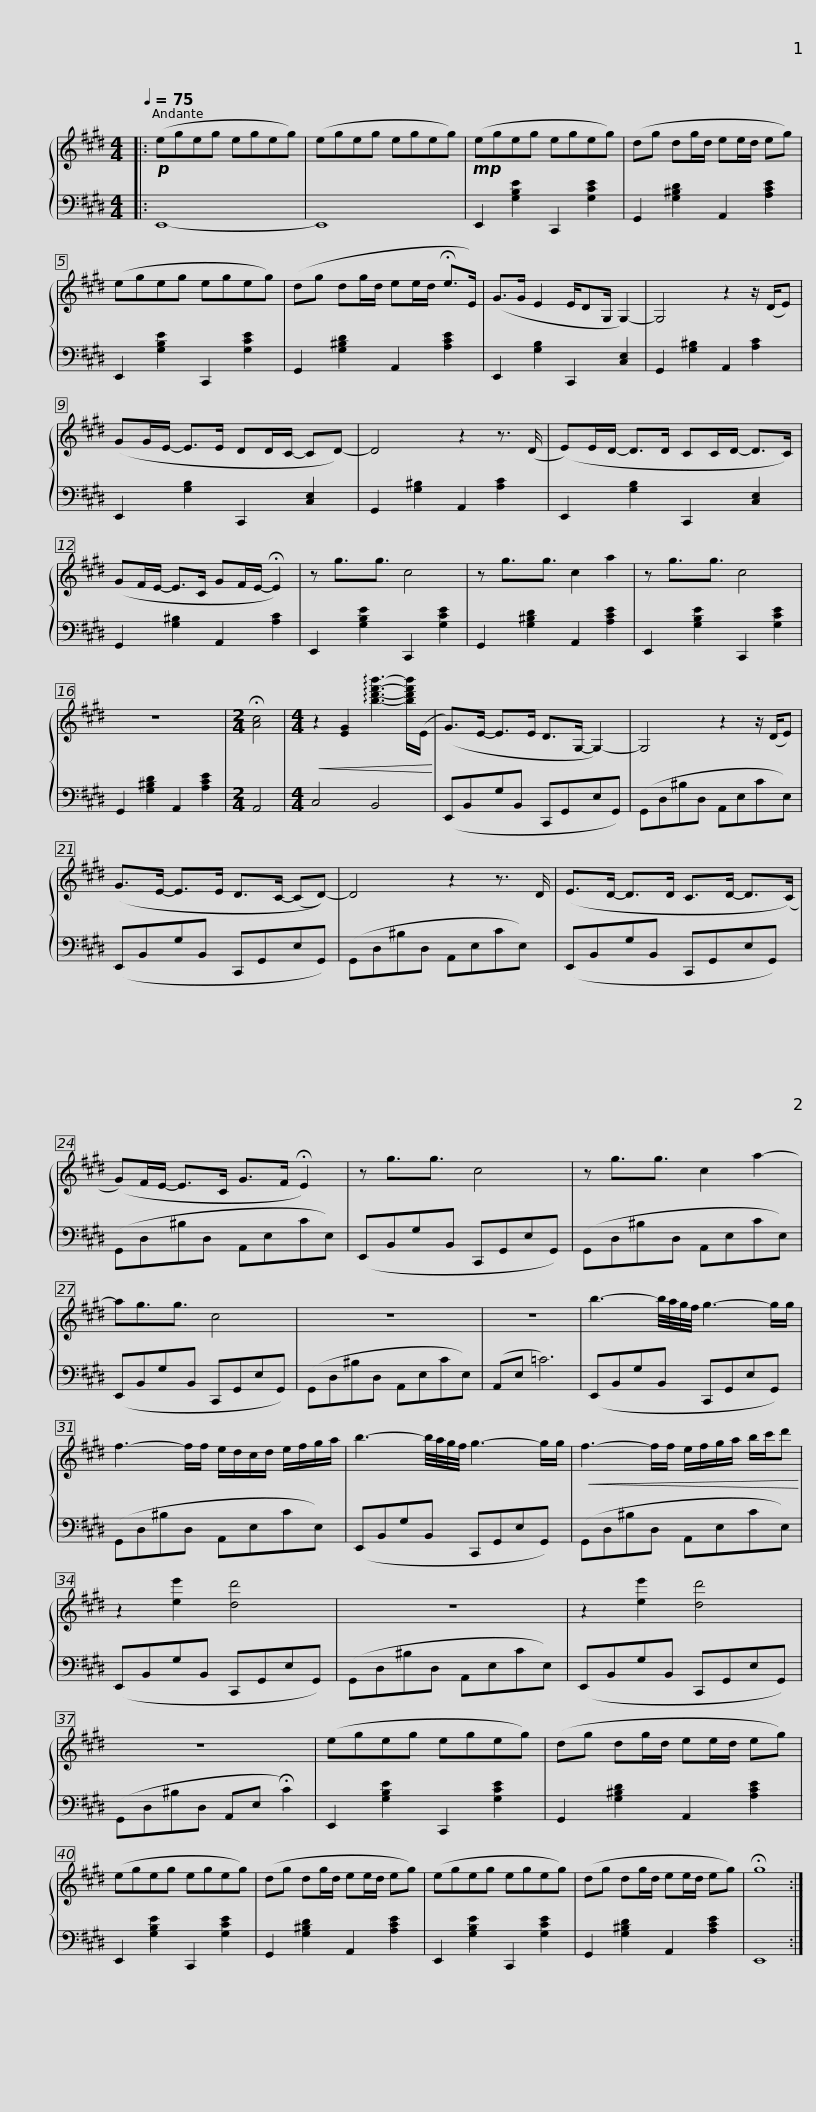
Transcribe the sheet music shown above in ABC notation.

X:1
%%score { 1 | 2 }
L:1/8
Q:1/4=75
M:4/4
I:linebreak $
K:E
V:1 treble
V:2 bass
V:1
|:!p! (egeg egeg) | (egeg egeg) |!mp! (egeg egeg) | (dg dg/d/ ee/d/ eg) |$ (egeg egeg) | %5
 (dg dg/d/ ee/d/ !fermata!e>E) | (G>G E2 E/DG,/ G,2-) | G,4 z2 z/ (D/E) |$ (GG/E/- E>E DD/C/- CD-) | D4 z2 z3/2 (D/ | %10
 (E)E/D/- D>D CC/D/- D>C) | (GF/E/- E>C GF/E/- !fermata!E2) |$ z g3/2g3/2 c4 | z g3/2g3/2 c2 a2 | z g3/2g3/2 c4 | %15
 z8 |[M:2/4] !fermata![Ac]4 |[M:4/4]!<(! z2 [EG]2 !arpeggio![bd'f'b']3- [bd'f'b']/(E/!<)! |$ (G>)E- E>E D>G,- G,2-) | G,4 z2 z/ (D/E) | %20
 (G>E- E>E D>C- (CD-)) | D4 z2 z3/2 D/ |$ (E>D- D>D C>D- D>(C) | (G)F/E/- E>C G>F !fermata!E2) | z g3/2g3/2 c4 | %25
 z g3/2g3/2 c2 a2- |$ ag3/2g3/2 c4 | z8 | z8 | b3- b/4a/4g/4f/4 g3- g/g/ |$ %30
 f3- f/f/ e/d/c/d/ e/f/g/a/ | b3- b/4a/4g/4f/4 g3- g/g/ |!<(! f3- f/f/ e/f/g/a/ b/c'/d'!<)! |$ z2 [ee']2 [dd']4 | z8 | %35
 z2 [ee']2 [dd']4 | z8 | (egeg egeg) |$ (dg dg/d/ ee/d/ eg) | (egeg egeg) | %40
 (dg dg/d/ ee/d/ eg) | (egeg egeg) |$ (dg dg/d/ ee/d/ eg) | !fermata!g8 :| %44
V:2
|: E,,8- | E,,8 | E,,2 [G,B,E]2 C,,2 [G,CE]2 | G,,2 [G,^B,D]2 A,,2 [A,CE]2 |$ E,,2 [G,B,E]2 C,,2 [G,CE]2 | %5
 G,,2 [G,^B,D]2 A,,2 [A,CE]2 | E,,2 [G,B,]2 C,,2 [C,E,]2 | G,,2 [G,^B,]2 A,,2 [A,C]2 |$ E,,2 [G,B,]2 C,,2 [C,E,]2 | G,,2 [G,^B,]2 A,,2 [A,C]2 | %10
 E,,2 [G,B,]2 C,,2 [C,E,]2 | G,,2 [G,^B,]2 A,,2 [A,C]2 |$ E,,2 [G,B,E]2 C,,2 [G,CE]2 | G,,2 [G,^B,D]2 A,,2 [A,CE]2 | E,,2 [G,B,E]2 C,,2 [G,CE]2 | %15
 G,,2 [G,^B,D]2 A,,2 [A,CE]2 |[M:2/4] A,,4 |[M:4/4] C,4 B,,4 |$ (E,,B,,G,B,, C,,G,,E,G,,) | (G,,D,^B,D, A,,E,CE,) | %20
 (E,,B,,G,B,, C,,G,,E,G,,) | (G,,D,^B,D, A,,E,CE,) |$ (E,,B,,G,B,, C,,G,,E,G,,) | (G,,D,^B,D, A,,E,CE,) | (E,,B,,G,B,, C,,G,,E,G,,) | %25
 (G,,D,^B,D, A,,E,CE,) |$ (E,,B,,G,B,, C,,G,,E,G,,) | (G,,D,^B,D, A,,E,CE,) | (A,,E, =C6) | (E,,B,,G,B,, C,,G,,E,G,,) |$ %30
 (G,,D,^B,D, A,,E,CE,) | (E,,B,,G,B,, C,,G,,E,G,,) | (G,,D,^B,D, A,,E,CE,) |$ (E,,B,,G,B,, C,,G,,E,G,,) | (G,,D,^B,D, A,,E,CE,) | %35
 (E,,B,,G,B,, C,,G,,E,G,,) | (G,,D,^B,D, A,,E, !fermata!C2) | E,,2 [G,B,E]2 C,,2 [G,CE]2 |$ G,,2 [G,^B,D]2 A,,2 [A,CE]2 | E,,2 [G,B,E]2 C,,2 [G,CE]2 | %40
 G,,2 [G,^B,D]2 A,,2 [A,CE]2 | E,,2 [G,B,E]2 C,,2 [G,CE]2 |$ G,,2 [G,^B,D]2 A,,2 [A,CE]2 | E,,8 :| %44
